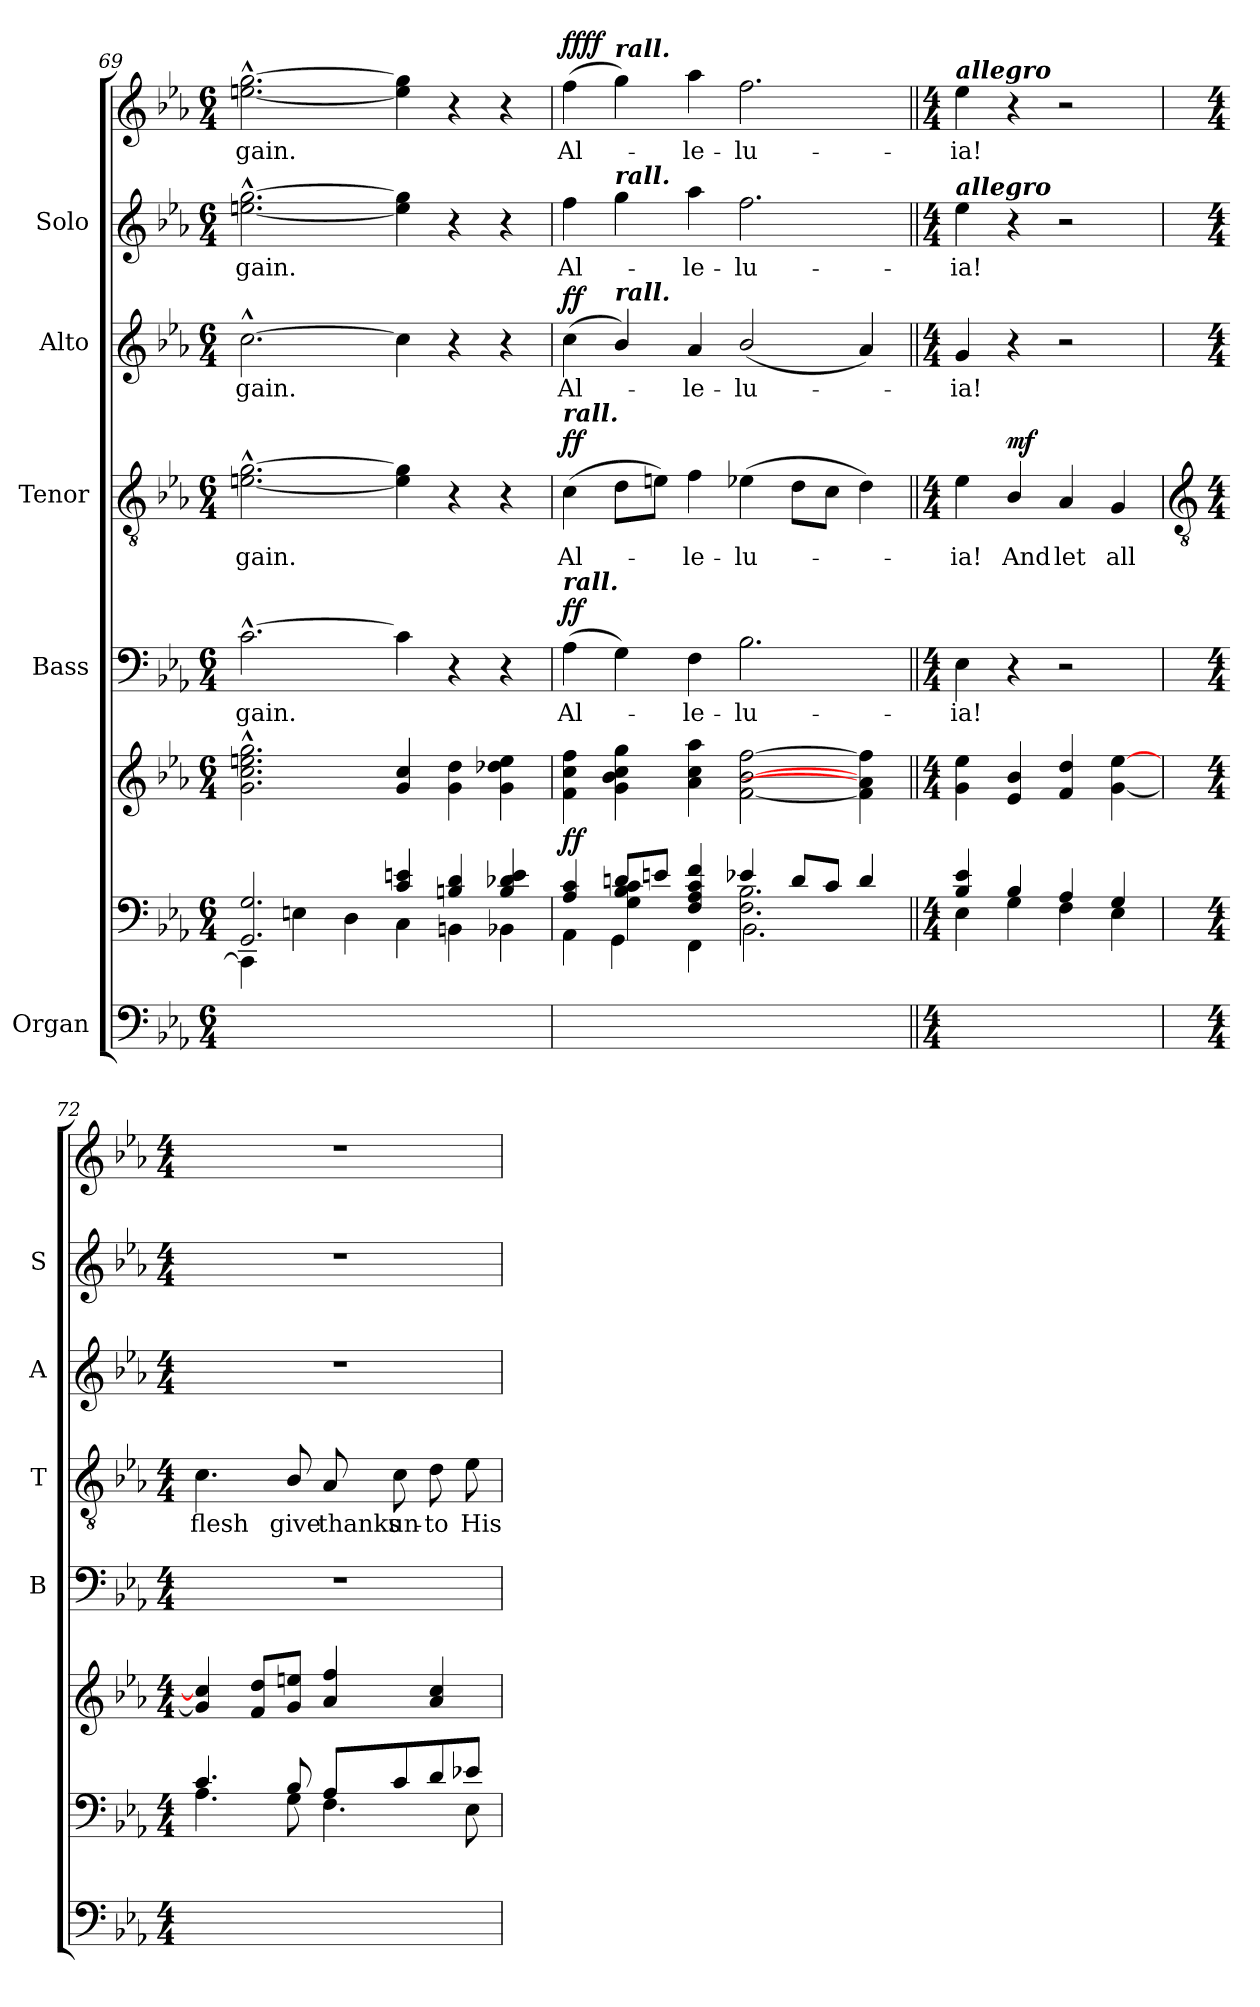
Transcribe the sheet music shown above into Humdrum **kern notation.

**kern	**kern	**kern	**dynam	**kern	**text	**dynam	**kern	**text	**dynam	**kern	**text	**dynam	**kern	**text	**kern	**text	**dynam
*part5	*part5	*part5	*part5	*part4	*part4	*part4	*part3	*part3	*part3	*part2	*part2	*part2	*part1	*part1	*part1	*part1	*part1
*staff8	*staff7	*staff6	*staff6/7/8	*staff5	*staff5	*staff5	*staff4	*staff4	*staff4	*staff3	*staff3	*staff3	*staff2	*staff2	*staff1	*staff1	*staff1/2
*I"Organ	*	*	*	*I"Bass	*	*	*I"Tenor	*	*	*I"Alto	*	*	*I"Solo	*	*	*	*
*	*	*	*	*I'B	*	*	*I'T	*	*	*I'A	*	*	*I'S	*	*	*	*
*clefF4	*clefF4	*clefG2	*	*clefF4	*	*	*clefGv2	*	*	*clefG2	*	*	*clefG2	*	*clefG2	*	*
*k[b-e-a-]	*k[b-e-a-]	*k[b-e-a-]	*	*k[b-e-a-]	*	*	*k[b-e-a-]	*	*	*k[b-e-a-]	*	*	*k[b-e-a-]	*	*k[b-e-a-]	*	*
*E-:	*E-:	*E-:	*	*E-:	*	*	*E-:	*	*	*E-:	*	*	*E-:	*	*E-:	*	*
*M6/4	*M6/4	*M6/4	*	*M6/4	*	*	*M6/4	*	*	*M6/4	*	*	*M6/4	*	*M6/4	*	*
=69	=69	=69	=69	=69	=69	=69	=69	=69	=69	=69	=69	=69	=69	=69	=69	=69	=69
*	*^	*	*	*	*	*	*	*	*	*	*	*	*	*	*	*	*
!	!	!LO:N:vis=1	!	!	!	!LO:LY:b	!	!	!LO:LY:b	!	!	!LO:LY:b	!	!	!LO:LY:b	!	!LO:LY:b	!
*	*	*^	*	*	*	*	*	*	*	*	*	*	*	*	*	*	*	*
1.ryy	2.GG/ 2.G/	1.ryy	4CC\]	2.g^^ 2.cc^^ 2.een^^ 2.gg^^	.	[2.c^^	-gain.	.	[2.en^^ [2.g^^	-gain.	.	[2.cc^^	-gain.	.	[2.een^^ [2.gg^^	-gain.	[2.een^^ [2.gg^^	-gain.	.
.	.	.	4En\	.	.	.	.	.	.	.	.	.	.	.	.	.	.	.	.
.	.	.	4D\	.	.	.	.	.	.	.	.	.	.	.	.	.	.	.	.
.	4c/ 4en/	.	4C\	4g 4cc	.	4c]	.	.	4e] 4g]	.	.	4cc]	.	.	4ee] 4gg]	.	4ee] 4gg]	.	.
.	4Bn/ 4d/	.	4BBn\	4g 4dd	.	4r	.	.	4r	.	.	4r	.	.	4r	.	4r	.	.
.	4B/ 4d-X/ 4e/	.	4BB-X\	4g 4dd-X 4ee	.	4r	.	.	4r	.	.	4r	.	.	4r	.	4r	.	.
=70	=70	=70	=70	=70	=70	=70	=70	=70	=70	=70	=70	=70	=70	=70	=70	=70	=70	=70	=70
!	!	!	!	!	!	!	!	!	!LO:TX:a:Bi:t=rall.	!	!	!	!	!	!	!	!	!	!
!	!	!	!	!	!	!LO:TX:a:Bi:t=rall.	!	!	!	!	!	!	!	!	!	!	!	!	!
!	!	!	!	!	!LO:DY:b	!	!LO:LY:b	!LO:DY:b	!	!LO:LY:b	!LO:DY:b	!	!LO:LY:b	!LO:DY:b	!	!LO:LY:b	!	!LO:LY:b	!LO:DY:b=2
!	!	!	!	!	!	!	!	!	!	!	!	!	!	!	!	!	!	!	!LO:DY:n=1:b
1.ryy	4A-/ 4c/	4ryy	4AA-\	4f 4cc 4ff	ff	(>4A-	Al-	ff	(>4c	Al-	ff	(<4cc	Al-	ff	4ff	Al-	(>4ff	Al-	ff ff
!	!	!	!	!	!	!	!	!	!	!	!	!	!	!	!	!	!LO:TX:a:Bi:t=rall.	!	!
!	!	!	!	!	!	!	!	!	!	!	!	!	!	!	!LO:TX:a:Bi:t=rall.	!	!	!	!
!	!	!	!	!	!	!	!	!	!	!	!	!LO:TX:a:Bi:t=rall.	!	!	!	!	!	!	!
.	8dn/L	4G\ 4B-\ 4c\	4GG\	4g 4b- 4cc 4gg	.	4G)	.	.	8dL	.	.	4b-/)	.	.	4gg	.	4gg)	.	.
.	8en/J	.	.	.	.	.	.	.	8enJ)	.	.	.	.	.	.	.	.	.	.
!	!	!	!	!	!	!	!LO:LY:b	!	!	!LO:LY:b	!	!	!LO:LY:b	!	!	!LO:LY:b	!	!LO:LY:b	!
.	4F/ 4A-/ 4c/ 4f/	4ryy	4FF\	4a- 4cc 4aa-	.	4F	le-	.	4f	le-	.	4a-	le-	.	4aa-	le-	4aa-	le-	.
!	!	!	!	!	!	!	!LO:LY:b	!	!	!LO:LY:b	!	!	!LO:LY:b	!	!	!LO:LY:b	!	!LO:LY:b	!
.	4e-X/	2.F\ 2.B-\	2.BB-\	[2f [2b- [2ff	.	2.B-	-lu-	.	(>4e-X	-lu-	.	(<2b-/	-lu-	.	2.ff	-lu-	2.ff	-lu-	.
.	8d/L	.	.	.	.	.	.	.	8dL	.	.	.	.	.	.	.	.	.	.
.	8c/J	.	.	.	.	.	.	.	8cJ	.	.	.	.	.	.	.	.	.	.
.	4d/	.	.	4f] 4a-] 4ff]	.	.	.	.	4d)	.	.	4a-)	.	.	.	.	.	.	.
*	*v	*v	*v	*	*	*	*	*	*	*	*	*	*	*	*	*	*	*	*
=71||	=71||	=71||	=71||	=71||	=71||	=71||	=71||	=71||	=71||	=71||	=71||	=71||	=71||	=71||	=71||	=71||	=71||
*M4/4	*M4/4	*M4/4	*	*M4/4	*	*	*M4/4	*	*	*M4/4	*	*	*M4/4	*	*M4/4	*	*
*	*^	*	*	*	*	*	*	*	*	*	*	*	*	*	*	*	*
!	!	!	!	!	!	!	!	!	!	!	!	!	!	!	!	!LO:TX:a:Bi:t=allegro	!	!
!	!	!	!	!	!	!	!	!	!	!	!	!	!	!LO:TX:a:Bi:t=allegro	!	!	!	!
!	!	!	!	!	!	!LO:LY:b	!	!	!LO:LY:b	!	!	!LO:LY:b	!	!	!LO:LY:b	!	!LO:LY:b	!
1ryy	4B-/ 4e-/	4E-\	4g 4ee-	.	4E-	-ia!	.	4e-	ia!	.	4g	ia!	.	4ee-	-ia!	4ee-	-ia!	.
!	!	!	!	!	!	!	!	!	!LO:LY:b	!LO:DY:b	!	!	!	!	!	!	!	!
.	4B-/	4G\	4e- 4b-	.	4r	.	.	4B-/	And	mf	4r	.	.	4r	.	4r	.	.
!	!	!	!	!	!	!	!	!	!LO:LY:b	!	!	!	!	!	!	!	!	!
.	4A-/	4F\	4f 4dd	.	2r	.	.	4A-	let	.	2r	.	.	2r	.	2r	.	.
!	!	!	!	!	!	!	!	!	!LO:LY:b	!	!	!	!	!	!	!	!	!
.	4G/	4E-\	[4g [4ee-	.	.	.	.	4G	all	.	.	.	.	.	.	.	.	.
!!LO:LB:g=z
=72	=72	=72	=72	=72	=72	=72	=72	=72	=72	=72	=72	=72	=72	=72	=72	=72	=72	=72
*	*	*	*	*	*	*	*	*clefGv2	*	*	*	*	*	*	*	*	*	*
*M4/4	*M4/4	*	*M4/4	*	*M4/4	*	*	*M4/4	*	*	*M4/4	*	*	*M4/4	*	*M4/4	*	*
*	*	*	*^	*	*	*	*	*	*	*	*	*	*	*	*	*	*	*
!	!	!	!	!	!	!	!	!	!	!LO:LY:b	!	!	!	!	!	!	!	!	!
1ryy	4.c/	4.A-\	4g] 4cc]	1ryy	.	1r	.	.	4.c	flesh	.	1r	.	.	1r	.	1r	.	.
.	.	.	8f 8ddL	.	.	.	.	.	.	.	.	.	.	.	.	.	.	.	.
!	!	!	!	!	!	!	!	!	!	!LO:LY:b	!	!	!	!	!	!	!	!	!
.	8B-/	8G\	8g 8eenJ	.	.	.	.	.	8B-/	give	.	.	.	.	.	.	.	.	.
!	!	!	!	!	!	!	!	!	!	!LO:LY:b	!	!	!	!	!	!	!	!	!
.	8A-/L	4.F\	4a- 4ff	.	.	.	.	.	8A-	thanks	.	.	.	.	.	.	.	.	.
!	!	!	!	!	!	!	!	!	!	!LO:LY:b	!	!	!	!	!	!	!	!	!
.	8c/	.	.	.	.	.	.	.	8c	un-	.	.	.	.	.	.	.	.	.
!	!	!	!	!	!	!	!	!	!	!LO:LY:b	!	!	!	!	!	!	!	!	!
.	8d/	.	4a- 4cc	.	.	.	.	.	8d	-to	.	.	.	.	.	.	.	.	.
!	!	!	!	!	!	!	!	!	!	!LO:LY:b	!	!	!	!	!	!	!	!	!
.	8e-X/J	8E-\	.	.	.	.	.	.	8e-	His	.	.	.	.	.	.	.	.	.
*	*v	*v	*	*	*	*	*	*	*	*	*	*	*	*	*	*	*	*	*
*	*	*v	*v	*	*	*	*	*	*	*	*	*	*	*	*	*	*	*
=	=	=	=	=	=	=	=	=	=	=	=	=	=	=	=	=	=
*-	*-	*-	*-	*-	*-	*-	*-	*-	*-	*-	*-	*-	*-	*-	*-	*-	*-
